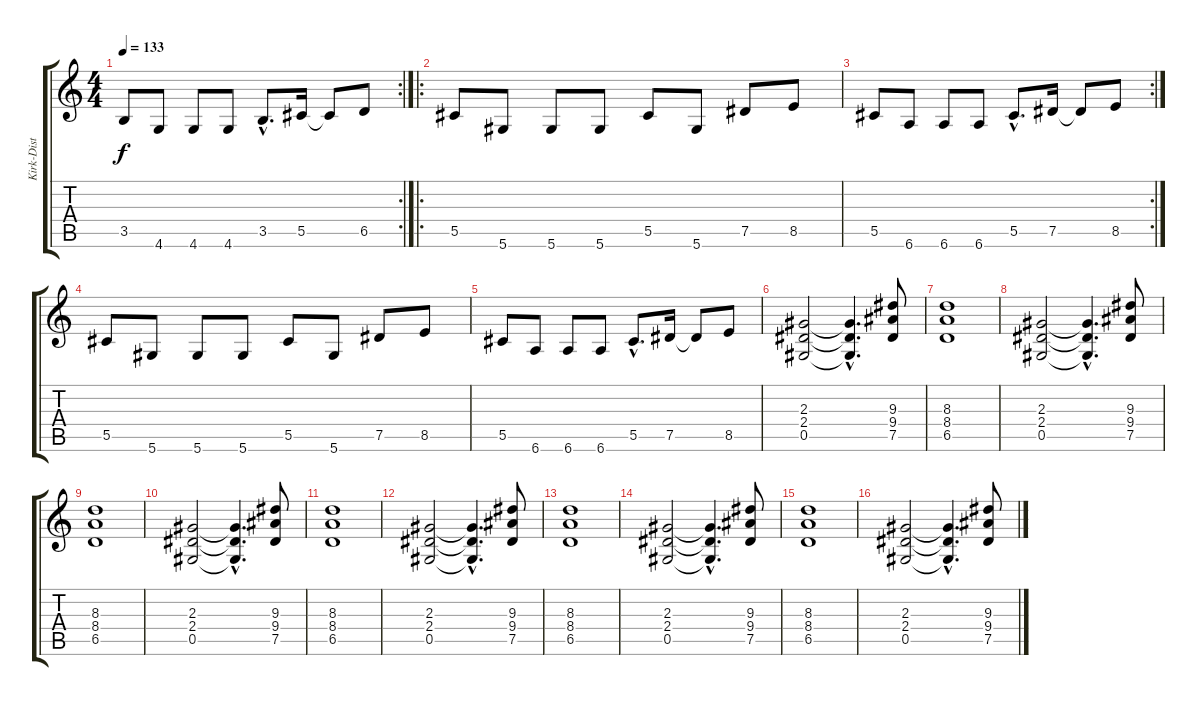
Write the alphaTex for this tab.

\track ("Kirk-Dist" "Kirk-Dist") {instrument distortionguitar}
\staff {score tabs}
\tuning (Eb4 Bb3 Gb3 Db3 Ab2 Eb2) {hide}
\rc 2
\ts (4 4)
\tempo 133
\clef g2
\ks c
3.5.8{dy f} 4.6.8 4.6.8 4.6.8 3.5{hac}.8{d} 5.5.16 5.5{t}.8 6.5.8 |
\ro
5.5.8 5.6.8 5.6.8 5.6.8 5.5.8 5.6.8 7.5.8 8.5.8 |
\rc 2
5.5.8 6.6.8 6.6.8 6.6.8 5.5{hac}.8{d} 7.5.16 7.5{t}.8 8.5.8 |
5.5.8 5.6.8 5.6.8 5.6.8 5.5.8 5.6.8 7.5.8 8.5.8 |
5.5.8 6.6.8 6.6.8 6.6.8 5.5{hac}.8{d} 7.5.16 7.5{t}.8 8.5.8 |
(2.3 2.4 0.5).2 (2.3{hac t} 2.4{hac t} 0.5{hac t}).4{d} (9.3 9.4 7.5).8 |
(8.3 8.4 6.5).1 |
(2.3 2.4 0.5).2 (2.3{hac t} 2.4{hac t} 0.5{hac t}).4{d} (9.3 9.4 7.5).8 |
(8.3 8.4 6.5).1 |
(2.3 2.4 0.5).2 (2.3{hac t} 2.4{hac t} 0.5{hac t}).4{d} (9.3 9.4 7.5).8 |
(8.3 8.4 6.5).1 |
(2.3 2.4 0.5).2 (2.3{hac t} 2.4{hac t} 0.5{hac t}).4{d} (9.3 9.4 7.5).8 |
(8.3 8.4 6.5).1 |
(2.3 2.4 0.5).2 (2.3{hac t} 2.4{hac t} 0.5{hac t}).4{d} (9.3 9.4 7.5).8 |
(8.3 8.4 6.5).1 |
(2.3 2.4 0.5).2 (2.3{hac t} 2.4{hac t} 0.5{hac t}).4{d} (9.3 9.4 7.5).8
